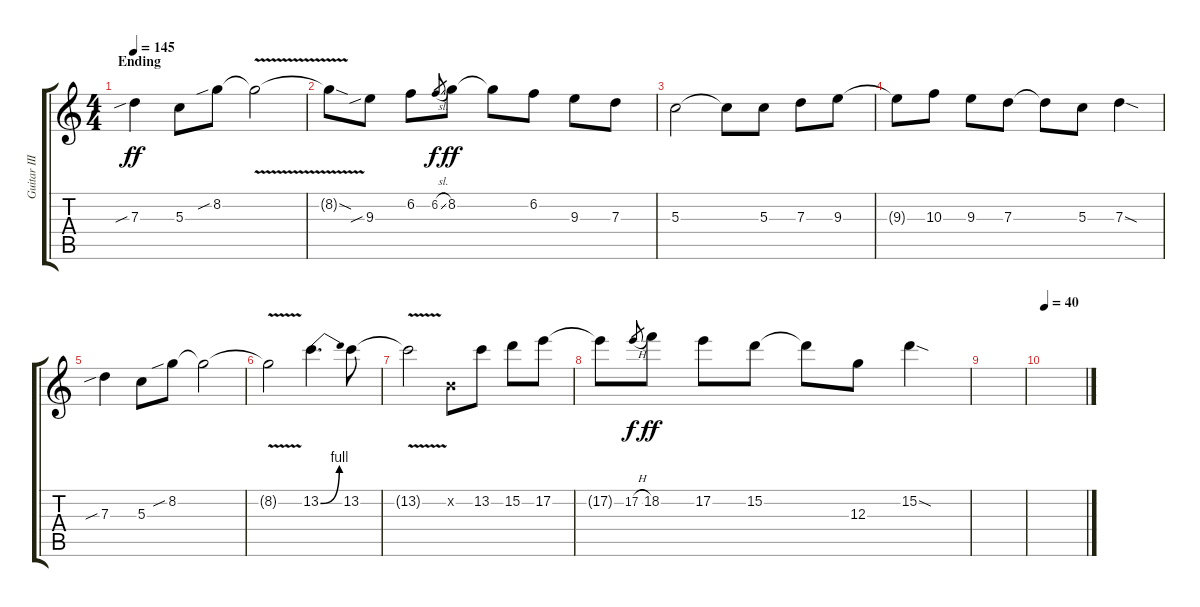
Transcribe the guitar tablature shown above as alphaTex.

\track ("Guitar III (Nakano Azusa)" "Guitar III") {instrument distortionguitar}
\staff {score tabs}
\tuning (E4 B3 G3 D3 A2 E2) {hide}
\ts (4 4)
\section ("" "Ending")
\tempo 145
\clef g2
\ks c
7.3{sib}.4{dy ff} 5.3.8 8.2{sib}.8 8.2{v t}.2 |
8.2{sod t}.8 9.3{sib}.8 6.2.8 6.2{sl}.8{gr dy f} 8.2.8{dy ff} 8.2{t}.8 6.2.8 9.3.8 7.3.8 |
5.3.2 5.3{t}.8 5.3.8 7.3.8 9.3.8 |
9.3{t}.8 10.3.8 9.3.8 7.3.8 7.3{t}.8 5.3.8 7.3{sod}.4 |
7.3{sib}.4 5.3.8 8.2{sib}.8 8.2{t}.2 |
8.2{v t}.2 13.2{be (bend 0 0 60 4)}.4{d} 13.2.8 |
13.2{v t}.2 0.2{x}.8 13.2.8 15.2.8 17.2.8 |
17.2{t}.8 17.2{h}.8{gr dy f} 18.2.8{dy ff} 17.2.8 15.2.8 15.2{t}.8 12.3.8 15.2{sod}.4 |
|
\tempo 40
